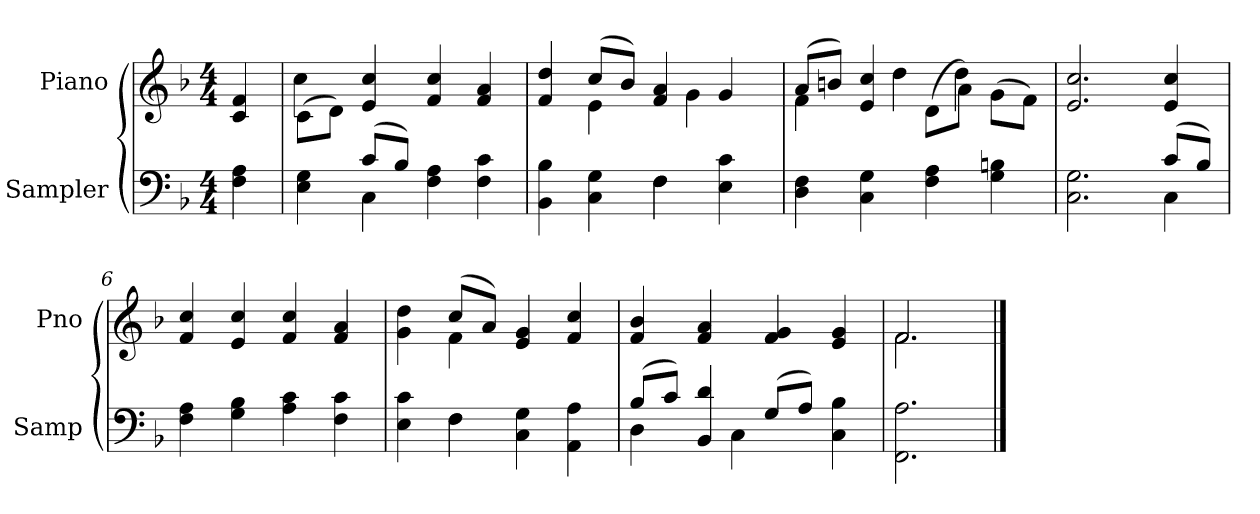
**kern	**kern
*part2	*part1
*staff2	*staff1
*I"Sampler	*I"Piano
*I'Samp	*I'Pno
*clefF4	*clefG2
*k[b-]	*k[b-]
*F:	*F:
*M4/4	*M4/4
=1	=1
4F 4A	4c 4f
=2	=2
*^	*^
4E 4G	4ryy	(8c\L	4cc
.	.	8d\J)	.
(8c/L	4C	4e 4cc	2.ryy
8B-/J)	.	.	.
4F 4A	2ryy	4f 4cc	.
4F 4c	.	4f 4a	.
=3	=3	=3	=3
4BB- 4B-	2ryy	4f 4dd	4ryy
4C 4G	.	(8cc/L	4e
.	.	8b-/J)	.
4F\	4F	4f 4a	8ryy
.	.	.	4g
4E 4c	4ryy	4g/	.
.	.	.	8ryy
*v	*v	*	*
=4	=4	=4
4D 4F	(8a/L	4f
.	8bn/J)	.
4C 4G	4e 4cc	8ryy
.	.	4dd
4F 4A	(8d\L	.
.	8a\J)	4dd
4G 4Bn	(8g\L	.
.	8f\J)	8ryy
*	*v	*v
=5	=5
*^	*
2.C 2.G	2.ryy	2.e 2.cc
(8c/L	4C	4e 4cc
8B-/J)	.	.
*v	*v	*
=6	=6
4F 4A	4f 4cc
4G 4B-	4e 4cc
4A 4c	4f 4cc
4F 4c	4f 4a
=7	=7
*^	*^
4E 4c	4ryy	4g 4dd	4ryy
4F\	4F	(8cc/L	4f
.	.	8a/J)	.
4C 4G	2ryy	4e 4g	2ryy
4AA 4A	.	4f 4cc	.
*	*	*v	*v
=8	=8	=8
(8B-/L	4D	4f 4b-
8c/J)	.	.
4BB- 4d	8ryy	4f 4a
.	4C	.
(8G/L	.	4f 4g
8A/J)	4.ryy	.
4C 4B-	.	4e 4g
*v	*v	*
=9	=9
*	*^
2.FF\ 2.A\	2.f/	2.f
*	*v	*v
==	==
*-	*-
